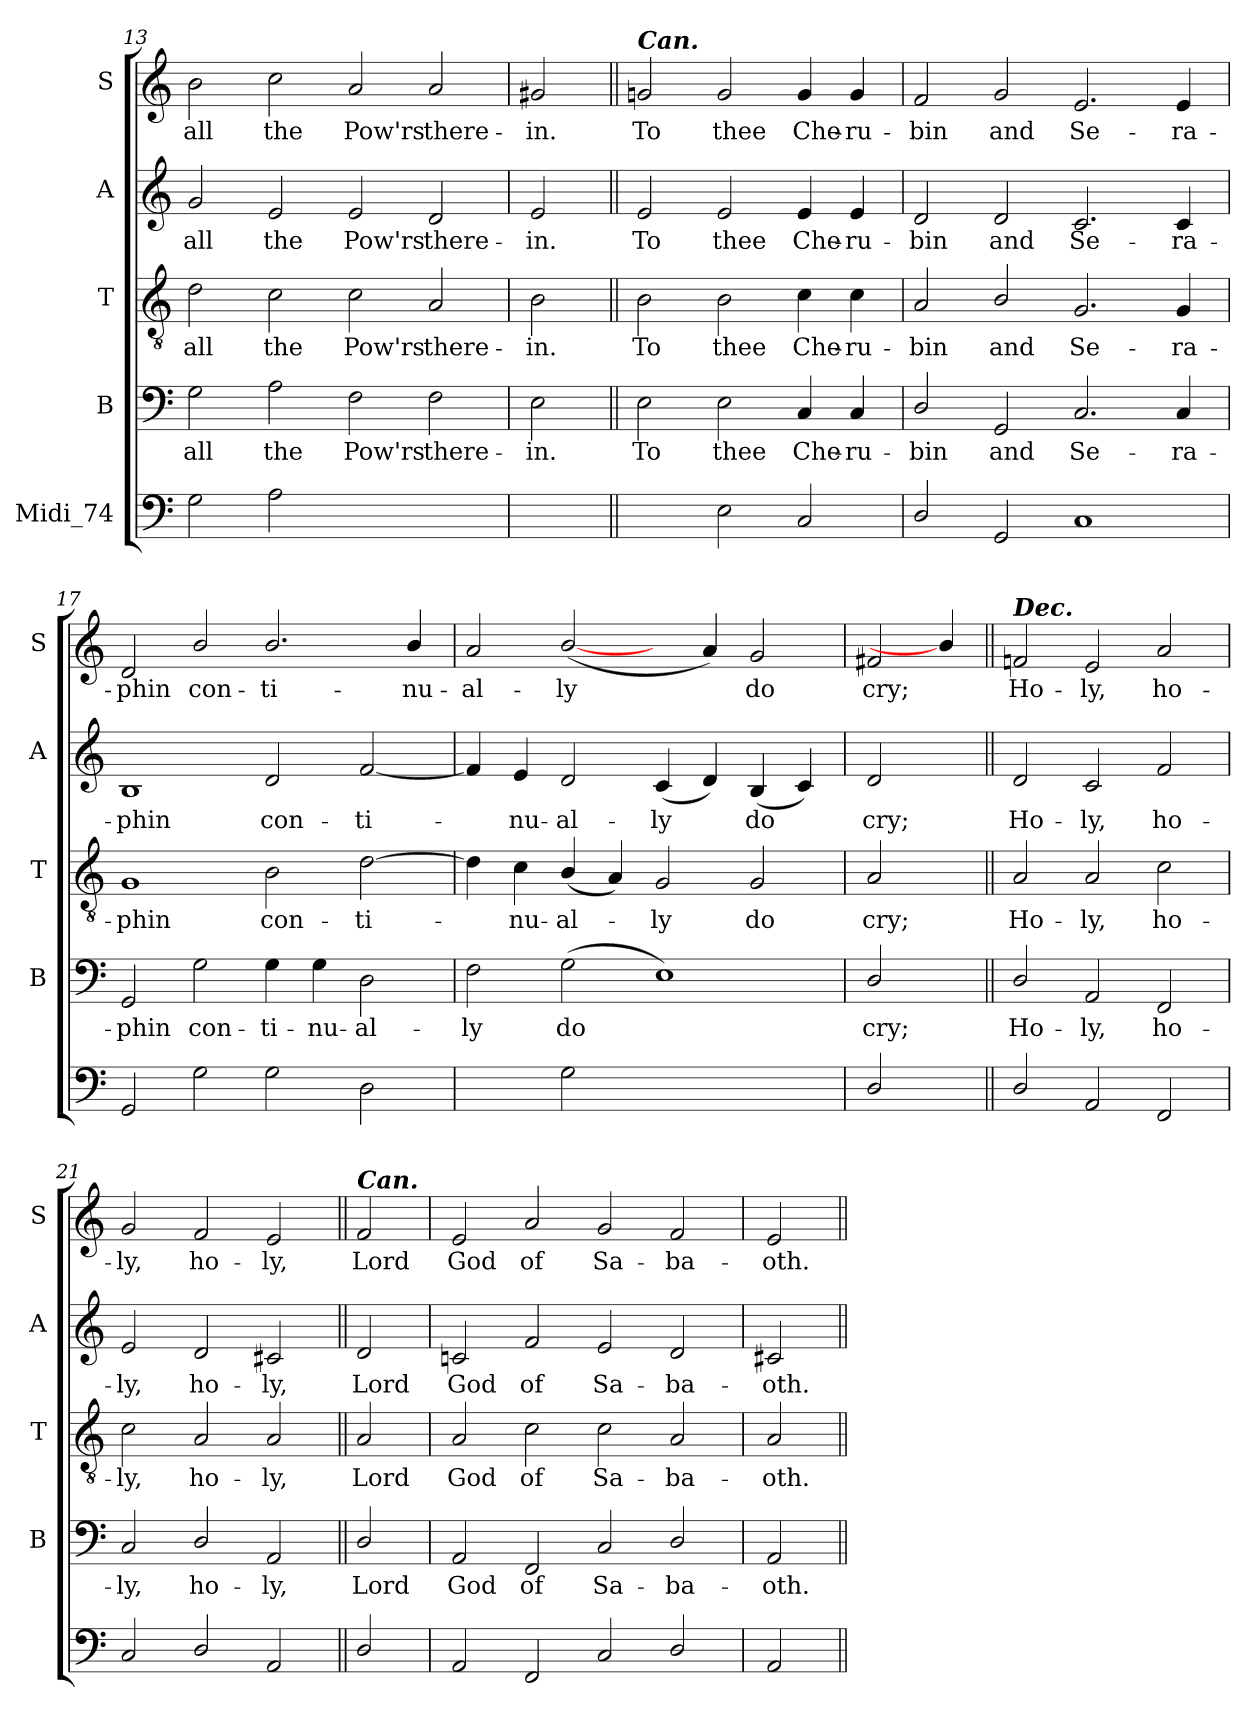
**kern	**text	**text	**kern	**text	**kern	**text	**kern	**text	**kern	**text
*part5	*part5	*part5	*part4	*part4	*part3	*part3	*part2	*part2	*part1	*part1
*staff5	*staff5	*staff5	*staff4	*staff4	*staff3	*staff3	*staff2	*staff2	*staff1	*staff1
*I"Midi_74	*	*	*I"B	*	*I"T	*	*I"A	*	*I"S	*
*	*	*	*I'B	*	*I'T	*	*I'A	*	*I'S	*
!!LO:PB:g=z
*clefF4	*	*	*clefF4	*	*clefGv2	*	*clefG2	*	*clefG2	*
*k[]	*	*	*k[]	*	*k[]	*	*k[]	*	*k[]	*
=13	=13	=13	=13	=13	=13	=13	=13	=13	=13	=13
!	!	!	!	!LO:LY:b	!	!LO:LY:b	!	!LO:LY:b	!	!LO:LY:b
2G\	.	.	2G\	all	2d\	all	2g/	all	2b\	all
!	!	!	!	!LO:LY:b	!	!LO:LY:b	!	!LO:LY:b	!	!LO:LY:b
2A\	.	.	2A\	the	2c\	the	2e/	the	2cc\	the
!	!LO:LY:b	!	!	!LO:LY:b	!	!LO:LY:b	!	!LO:LY:b	!	!LO:LY:b
[2F\yy	7	.	2F\	Pow'rs	2c\	Pow'rs	2e/	Pow'rs	2a/	Pow'rs
!	!LO:LY:b	!	!	!LO:LY:b	!	!LO:LY:b	!	!LO:LY:b	!	!LO:LY:b
2F\yy]	6	.	2F\	there-	2A/	there-	2d/	there-	2a/	there-
=14	=14	=14	=14	=14	=14	=14	=14	=14	=14	=14
!	!	!	!	!LO:LY:b	!	!LO:LY:b	!	!LO:LY:b	!	!LO:LY:b
[2E\yy	.	.	2E\	-in.	2B\	-in.	2e/	-in.	2g#X/	-in.
=15||	=15||	=15||	=15||	=15||	=15||	=15||	=15||	=15||	=15||	=15||
!	!	!	!	!	!	!	!	!	!LO:TX:a:Bi:t=Can.	!
!	!	!	!	!LO:LY:b	!	!LO:LY:b	!	!LO:LY:b	!	!LO:LY:b
2E\yy]	.	.	2E\	To	2B\	To	2e/	To	2gn/	To
!	!	!	!	!LO:LY:b	!	!LO:LY:b	!	!LO:LY:b	!	!LO:LY:b
2E\	.	.	2E\	thee	2B\	thee	2e/	thee	2g/	thee
!	!	!	!	!LO:LY:b	!	!LO:LY:b	!	!LO:LY:b	!	!LO:LY:b
2C/	.	.	4C/	Che-	4c\	Che-	4e/	Che-	4g/	Che-
!	!	!	!	!LO:LY:b	!	!LO:LY:b	!	!LO:LY:b	!	!LO:LY:b
.	.	.	4C/	-ru-	4c\	-ru-	4e/	-ru-	4g/	-ru-
=16	=16	=16	=16	=16	=16	=16	=16	=16	=16	=16
!	!	!	!	!LO:LY:b	!	!LO:LY:b	!	!LO:LY:b	!	!LO:LY:b
2D/	.	.	2D/	-bin	2A/	-bin	2d/	-bin	2f/	-bin
!	!	!	!	!LO:LY:b	!	!LO:LY:b	!	!LO:LY:b	!	!LO:LY:b
2GG/	.	.	2GG/	and	2B/	and	2d/	and	2g/	and
!	!	!	!	!LO:LY:b	!	!LO:LY:b	!	!LO:LY:b	!	!LO:LY:b
1C	.	.	2.C/	Se-	2.G/	Se-	2.c/	Se-	2.e/	Se-
!	!	!	!	!LO:LY:b	!	!LO:LY:b	!	!LO:LY:b	!	!LO:LY:b
.	.	.	4C/	-ra-	4G/	-ra-	4c/	-ra-	4e/	-ra-
=17	=17	=17	=17	=17	=17	=17	=17	=17	=17	=17
!	!	!	!	!LO:LY:b	!	!LO:LY:b	!	!LO:LY:b	!	!LO:LY:b
2GG/	.	.	2GG/	-phin	1G	-phin	1B	-phin	2d/	-phin
!	!	!	!	!LO:LY:b	!	!	!	!	!	!LO:LY:b
2G\	.	.	2G\	con-	.	.	.	.	2b/	con-
!	!	!	!	!LO:LY:b	!	!LO:LY:b	!	!LO:LY:b	!	!LO:LY:b
2G\	.	.	4G\	-ti-	2B\	con-	2d/	con-	2.b/	-ti-
!	!	!	!	!LO:LY:b	!	!	!	!	!	!
.	.	.	4G\	-nu-	.	.	.	.	.	.
!	!	!	!	!LO:LY:b	!	!LO:LY:b	!	!LO:LY:b	!	!
2D\	.	.	2D\	-al-	[2d\	-ti-	[2f/	-ti-	.	.
!	!	!	!	!	!	!	!	!	!	!LO:LY:b
.	.	.	.	.	.	.	.	.	4b/	-nu-
=18	=18	=18	=18	=18	=18	=18	=18	=18	=18	=18
!	!LO:LY:b	!	!	!LO:LY:b	!	!	!	!	!	!LO:LY:b
[4F\yy	6	.	2F\	-ly	4d\]	.	4f/]	.	2a/	-al-
!	!LO:LY:b	!	!	!	!	!LO:LY:b	!	!LO:LY:b	!	!
4F\yy]	5	.	.	.	4c\	nu-	4e/	nu-	.	.
!	!	!	!	!LO:LY:b	!	!LO:LY:b	!	!LO:LY:b	!	!LO:LY:b
2G\	.	.	(>2G\	do	(<4B/	-al-	2d/	-al-	(<[2b/	-ly
.	.	.	.	.	4A/)	.	.	.	.	.
!	!LO:LY:b	!LO:LY:b	!	!	!	!LO:LY:b	!	!LO:LY:b	!	!
[4E\yy	6	5	1E)	.	2G/	ly	(<4c/	-ly	4ryy	.
!	!	!LO:LY:b	!	!	!	!	!	!	!	!
4E\yy]	.	4	.	.	.	.	4d/)	.	4a/)	.
!	!LO:LY:b	!LO:LY:b	!	!	!	!LO:LY:b	!	!LO:LY:b	!	!LO:LY:b
4E\yy	5	3	.	.	2G/	do	(<4B/	do	2g/	do
!	!LO:LY:b	!	!	!	!	!	!	!	!	!
4E\yy	6	.	.	.	.	.	4c/)	.	.	.
!!LO:LB:g=z
=19	=19	=19	=19	=19	=19	=19	=19	=19	=19	=19
!	!	!	!	!LO:LY:b	!	!LO:LY:b	!	!LO:LY:b	!	!LO:LY:b
2D/	.	.	2D/	cry;	2A/	cry;	2d/	cry;	2f#X/	cry;
4ryy	.	.	4ryy	.	4ryy	.	4ryy	.	4b/]	.
!!LO:LB:g=z
=20||	=20||	=20||	=20||	=20||	=20||	=20||	=20||	=20||	=20||	=20||
!	!	!	!	!	!	!	!	!	!LO:TX:a:Bi:t=Dec.	!
!	!	!	!	!LO:LY:b	!	!LO:LY:b	!	!LO:LY:b	!	!LO:LY:b
2D/	.	.	2D/	Ho-	2A/	Ho-	2d/	Ho-	2fn/	Ho-
!	!	!	!	!LO:LY:b	!	!LO:LY:b	!	!LO:LY:b	!	!LO:LY:b
2AA/	.	.	2AA/	-ly,	2A/	-ly,	2c/	-ly,	2e/	-ly,
!	!	!	!	!LO:LY:b	!	!LO:LY:b	!	!LO:LY:b	!	!LO:LY:b
2FF/	.	.	2FF/	ho-	2c\	ho-	2f/	ho-	2a/	ho-
=21	=21	=21	=21	=21	=21	=21	=21	=21	=21	=21
!	!	!	!	!LO:LY:b	!	!LO:LY:b	!	!LO:LY:b	!	!LO:LY:b
2C/	.	.	2C/	-ly,	2c\	-ly,	2e/	-ly,	2g/	-ly,
!	!	!	!	!LO:LY:b	!	!LO:LY:b	!	!LO:LY:b	!	!LO:LY:b
2D/	.	.	2D/	ho-	2A/	ho-	2d/	ho-	2f/	ho-
!	!	!	!	!LO:LY:b	!	!LO:LY:b	!	!LO:LY:b	!	!LO:LY:b
2AA/	.	.	2AA/	-ly,	2A/	-ly,	2c#X/	-ly,	2e/	-ly,
=22||	=22||	=22||	=22||	=22||	=22||	=22||	=22||	=22||	=22||	=22||
!	!	!	!	!	!	!	!	!	!LO:TX:a:Bi:t=Can.	!
!	!	!	!	!LO:LY:b	!	!LO:LY:b	!	!LO:LY:b	!	!LO:LY:b
2D/	.	.	2D/	Lord	2A/	Lord	2d/	Lord	2f/	Lord
=23	=23	=23	=23	=23	=23	=23	=23	=23	=23	=23
!	!	!	!	!LO:LY:b	!	!LO:LY:b	!	!LO:LY:b	!	!LO:LY:b
2AA/	.	.	2AA/	God	2A/	God	2cn/	God	2e/	God
!	!	!	!	!LO:LY:b	!	!LO:LY:b	!	!LO:LY:b	!	!LO:LY:b
2FF/	.	.	2FF/	of	2c\	of	2f/	of	2a/	of
!	!	!	!	!LO:LY:b	!	!LO:LY:b	!	!LO:LY:b	!	!LO:LY:b
2C/	.	.	2C/	Sa-	2c\	Sa-	2e/	Sa-	2g/	Sa-
!	!	!	!	!LO:LY:b	!	!LO:LY:b	!	!LO:LY:b	!	!LO:LY:b
2D/	.	.	2D/	-ba-	2A/	-ba-	2d/	-ba-	2f/	-ba-
=24	=24	=24	=24	=24	=24	=24	=24	=24	=24	=24
!	!	!	!	!LO:LY:b	!	!LO:LY:b	!	!LO:LY:b	!	!LO:LY:b
2AA/	.	.	2AA/	-oth.	2A/	-oth.	2c#X/	-oth.	2e/	-oth.
=||	=||	=||	=||	=||	=||	=||	=||	=||	=||	=||
*-	*-	*-	*-	*-	*-	*-	*-	*-	*-	*-
